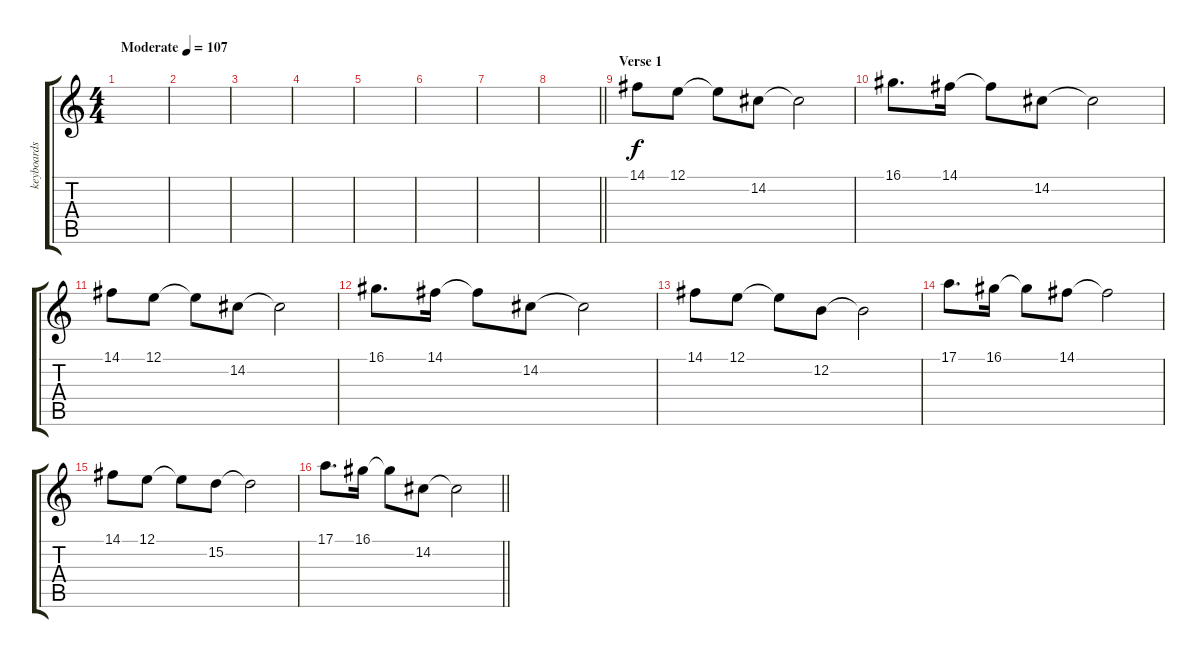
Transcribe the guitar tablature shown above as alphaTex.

\track ("keyboards" "keyboards") {instrument glockenspiel}
\staff {score tabs}
\tuning (E4 B3 G3 D3 A2 E2) {hide}
\ts (4 4)
\tempo (107 "Moderate")
\clef g2
\ks c
|
|
|
|
|
|
|
\barLineRight lightlight
|
\section ("" "Verse 1")
14.1.8 12.1.8 12.1{t}.8 14.2.8 14.2{t}.2 |
16.1.8{d} 14.1.16 14.1{t}.8 14.2.8 14.2{t}.2 |
14.1.8 12.1.8 12.1{t}.8 14.2.8 14.2{t}.2 |
16.1.8{d} 14.1.16 14.1{t}.8 14.2.8 14.2{t}.2 |
14.1.8 12.1.8 12.1{t}.8 12.2.8 12.2{t}.2 |
17.1.8{d} 16.1.16 16.1{t}.8 14.1.8 14.1{t}.2 |
14.1.8 12.1.8 12.1{t}.8 15.2.8 15.2{t}.2 |
\barLineRight lightlight
17.1.8{d} 16.1.16 16.1{t}.8 14.2.8 14.2{t}.2
